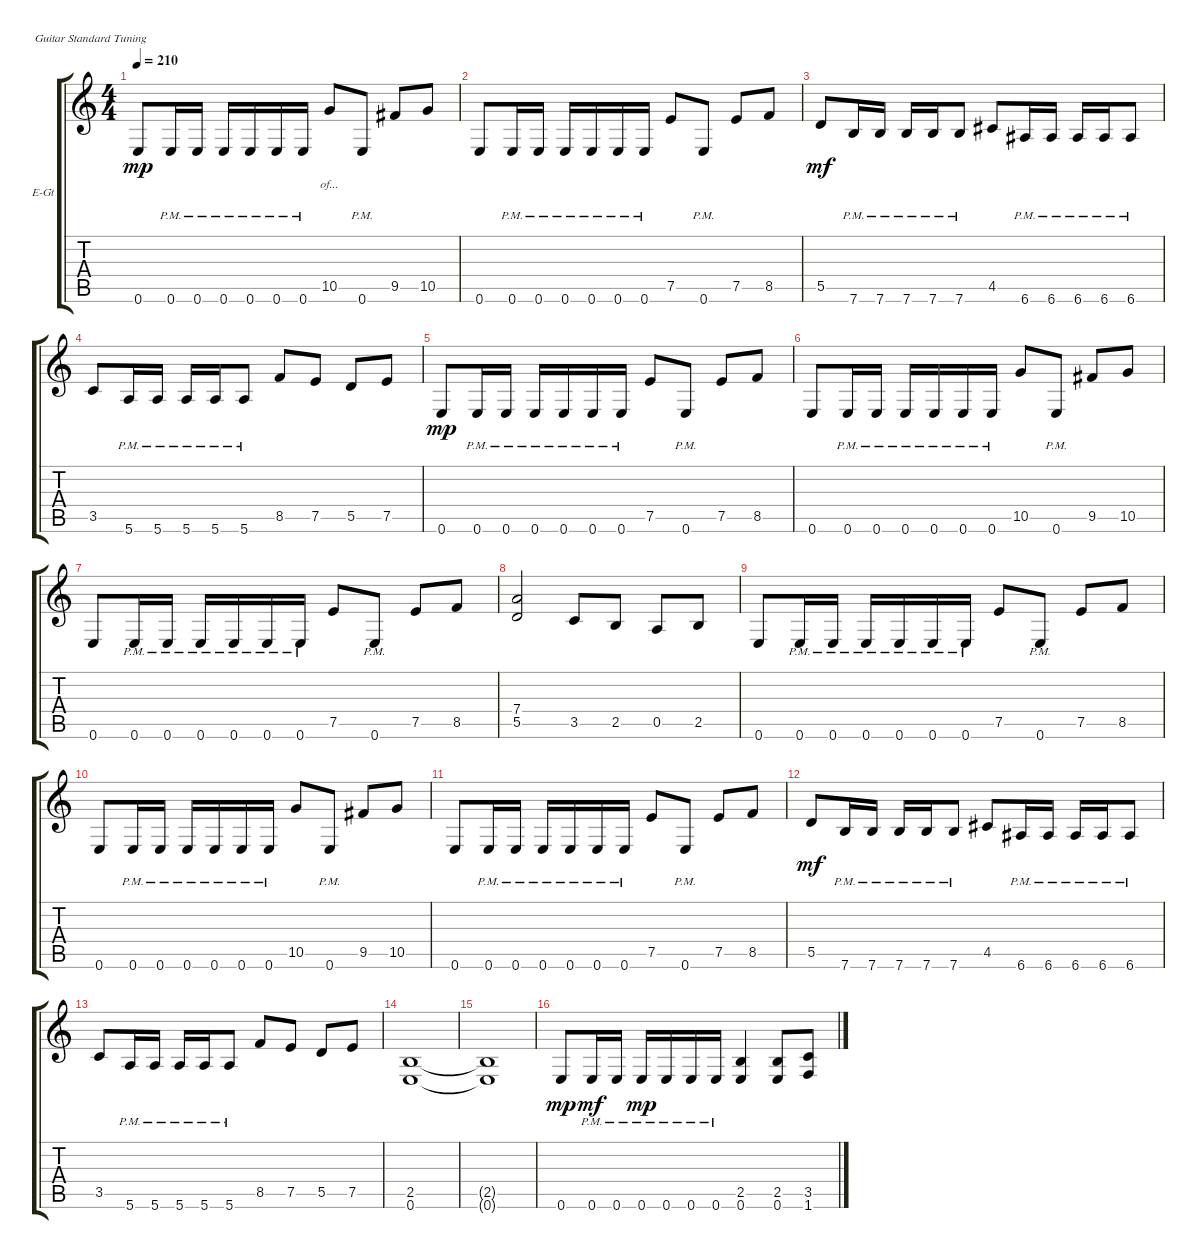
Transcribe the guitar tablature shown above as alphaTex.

\bracketExtendMode groupsimilarinstruments
\firstSystemTrackNameOrientation horizontal
\otherSystemsTrackNameOrientation horizontal
\track ("Electric Guitar 1" "E-Gt") {instrument distortionguitar}
\staff {score tabs}
\tuning (E4 B3 G3 D3 A2 E2)
\ts (4 4)
\tempo 210
\clef g2
\ks c
0.6.8{lyrics (0 "") lyrics (1 "") lyrics (2 "") lyrics (3 "") lyrics (4 "") dy mp} 0.6{pm}.16{lyrics (0 "") lyrics (1 "") lyrics (2 "") lyrics (3 "") lyrics (4 "")} 0.6{pm}.16{lyrics (0 "") lyrics (1 "") lyrics (2 "") lyrics (3 "") lyrics (4 "")} 0.6{pm}.16{lyrics (0 "") lyrics (1 "") lyrics (2 "") lyrics (3 "") lyrics (4 "")} 0.6{pm}.16{lyrics (0 "") lyrics (1 "") lyrics (2 "") lyrics (3 "") lyrics (4 "")} 0.6{pm}.16{lyrics (0 "") lyrics (1 "") lyrics (2 "") lyrics (3 "") lyrics (4 "")} 0.6{pm}.16{lyrics (0 "") lyrics (1 "") lyrics (2 "") lyrics (3 "") lyrics (4 "")} 10.5.8{lyrics (0 "of...") lyrics (1 "") lyrics (2 "") lyrics (3 "") lyrics (4 "")} 0.6{pm}.8{lyrics (0 "") lyrics (1 "") lyrics (2 "") lyrics (3 "") lyrics (4 "")} 9.5.8 10.5.8 |
0.6.8 0.6{pm}.16 0.6{pm}.16 0.6{pm}.16 0.6{pm}.16 0.6{pm}.16 0.6{pm}.16 7.5.8 0.6{pm}.8 7.5.8 8.5.8 |
5.5.8{dy mf} 7.6{pm}.16 7.6{pm}.16 7.6{pm}.16 7.6{pm}.16 7.6{pm}.8 4.5.8 6.6{pm}.16 6.6{pm}.16 6.6{pm}.16 6.6{pm}.16 6.6{pm}.8 |
3.5.8 5.6{pm}.16 5.6{pm}.16 5.6{pm}.16 5.6{pm}.16 5.6{pm}.8 8.5.8 7.5.8 5.5.8 7.5.8 |
0.6.8{dy mp} 0.6{pm}.16 0.6{pm}.16 0.6{pm}.16 0.6{pm}.16 0.6{pm}.16 0.6{pm}.16 7.5.8 0.6{pm}.8 7.5.8 8.5.8 |
0.6.8 0.6{pm}.16 0.6{pm}.16 0.6{pm}.16 0.6{pm}.16 0.6{pm}.16 0.6{pm}.16 10.5.8 0.6{pm}.8 9.5.8 10.5.8 |
0.6.8 0.6{pm}.16 0.6{pm}.16 0.6{pm}.16 0.6{pm}.16 0.6{pm}.16 0.6{pm}.16 7.5.8 0.6{pm}.8 7.5.8 8.5.8 |
(5.5 7.4).2 3.5.8 2.5.8 0.5.8 2.5.8 |
0.6.8 0.6{pm}.16 0.6{pm}.16 0.6{pm}.16 0.6{pm}.16 0.6{pm}.16 0.6{pm}.16 7.5.8 0.6{pm}.8 7.5.8 8.5.8 |
0.6.8 0.6{pm}.16 0.6{pm}.16 0.6{pm}.16 0.6{pm}.16 0.6{pm}.16 0.6{pm}.16 10.5.8 0.6{pm}.8 9.5.8 10.5.8 |
0.6.8 0.6{pm}.16 0.6{pm}.16 0.6{pm}.16 0.6{pm}.16 0.6{pm}.16 0.6{pm}.16 7.5.8 0.6{pm}.8 7.5.8 8.5.8 |
5.5.8{dy mf} 7.6{pm}.16 7.6{pm}.16 7.6{pm}.16 7.6{pm}.16 7.6{pm}.8 4.5.8 6.6{pm}.16 6.6{pm}.16 6.6{pm}.16 6.6{pm}.16 6.6{pm}.8 |
3.5.8 5.6{pm}.16 5.6{pm}.16 5.6{pm}.16 5.6{pm}.16 5.6{pm}.8 8.5.8 7.5.8 5.5.8 7.5.8 |
(0.6 2.5).1 |
(0.6{t} 2.5{t}).1 |
0.6.8{dy mp} 0.6{pm}.16{dy mf} 0.6{pm}.16 0.6{pm}.16{dy mp} 0.6{pm}.16 0.6{pm}.16 0.6{pm}.16 (2.5 0.6).4 (2.5 0.6).8 (3.5 1.6).8
